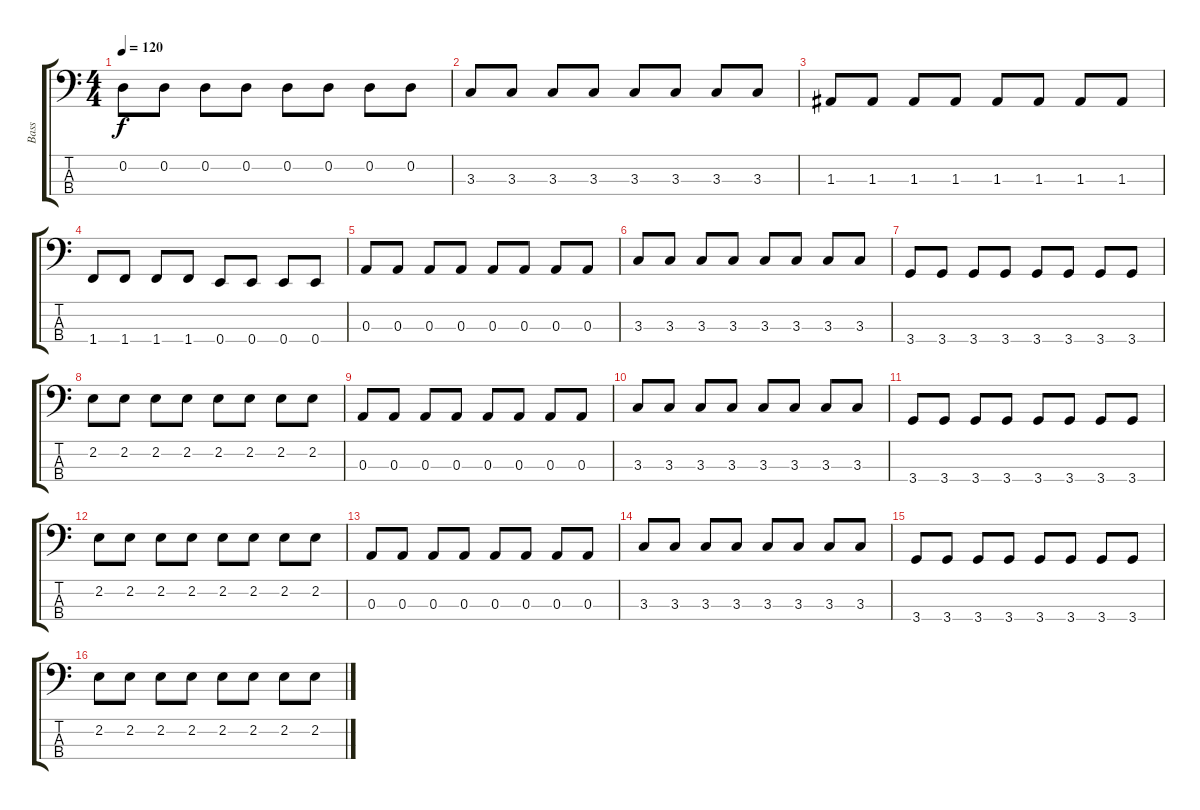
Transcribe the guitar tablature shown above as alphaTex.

\track ("Bass" "Bass") {instrument electricbasspick}
\staff {score tabs}
\tuning (G2 D2 A1 E1) {hide}
\ts (4 4)
\tempo 120
\clef f4
\ks c
0.2.8{dy f} 0.2.8 0.2.8 0.2.8 0.2.8 0.2.8 0.2.8 0.2.8 |
3.3.8 3.3.8 3.3.8 3.3.8 3.3.8 3.3.8 3.3.8 3.3.8 |
1.3.8 1.3.8 1.3.8 1.3.8 1.3.8 1.3.8 1.3.8 1.3.8 |
1.4.8 1.4.8 1.4.8 1.4.8 0.4.8 0.4.8 0.4.8 0.4.8 |
0.3.8 0.3.8 0.3.8 0.3.8 0.3.8 0.3.8 0.3.8 0.3.8 |
3.3.8 3.3.8 3.3.8 3.3.8 3.3.8 3.3.8 3.3.8 3.3.8 |
3.4.8 3.4.8 3.4.8 3.4.8 3.4.8 3.4.8 3.4.8 3.4.8 |
2.2.8 2.2.8 2.2.8 2.2.8 2.2.8 2.2.8 2.2.8 2.2.8 |
0.3.8 0.3.8 0.3.8 0.3.8 0.3.8 0.3.8 0.3.8 0.3.8 |
3.3.8 3.3.8 3.3.8 3.3.8 3.3.8 3.3.8 3.3.8 3.3.8 |
3.4.8 3.4.8 3.4.8 3.4.8 3.4.8 3.4.8 3.4.8 3.4.8 |
2.2.8 2.2.8 2.2.8 2.2.8 2.2.8 2.2.8 2.2.8 2.2.8 |
0.3.8 0.3.8 0.3.8 0.3.8 0.3.8 0.3.8 0.3.8 0.3.8 |
3.3.8 3.3.8 3.3.8 3.3.8 3.3.8 3.3.8 3.3.8 3.3.8 |
3.4.8 3.4.8 3.4.8 3.4.8 3.4.8 3.4.8 3.4.8 3.4.8 |
2.2.8 2.2.8 2.2.8 2.2.8 2.2.8 2.2.8 2.2.8 2.2.8
